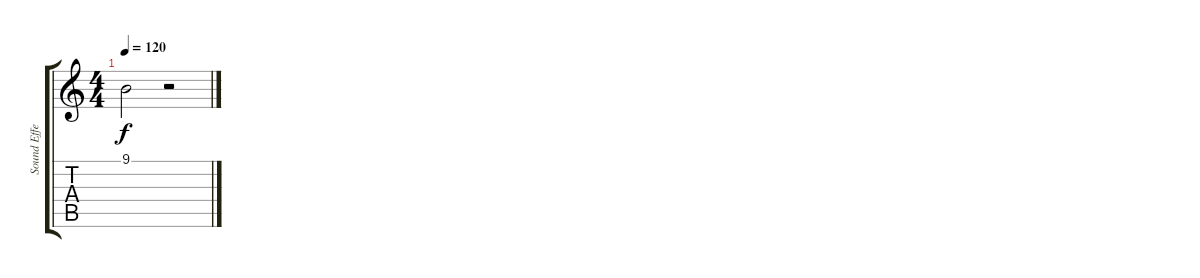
\track ("Sound Effect" "Sound Effe") {instrument marimba}
\staff {score tabs}
\tuning (D4 A3 F3 C3 G2 C2) {hide}
\ts (4 4)
\tempo 120
\clef g2
\ks c
9.1{t}.2{dy f} r.2
